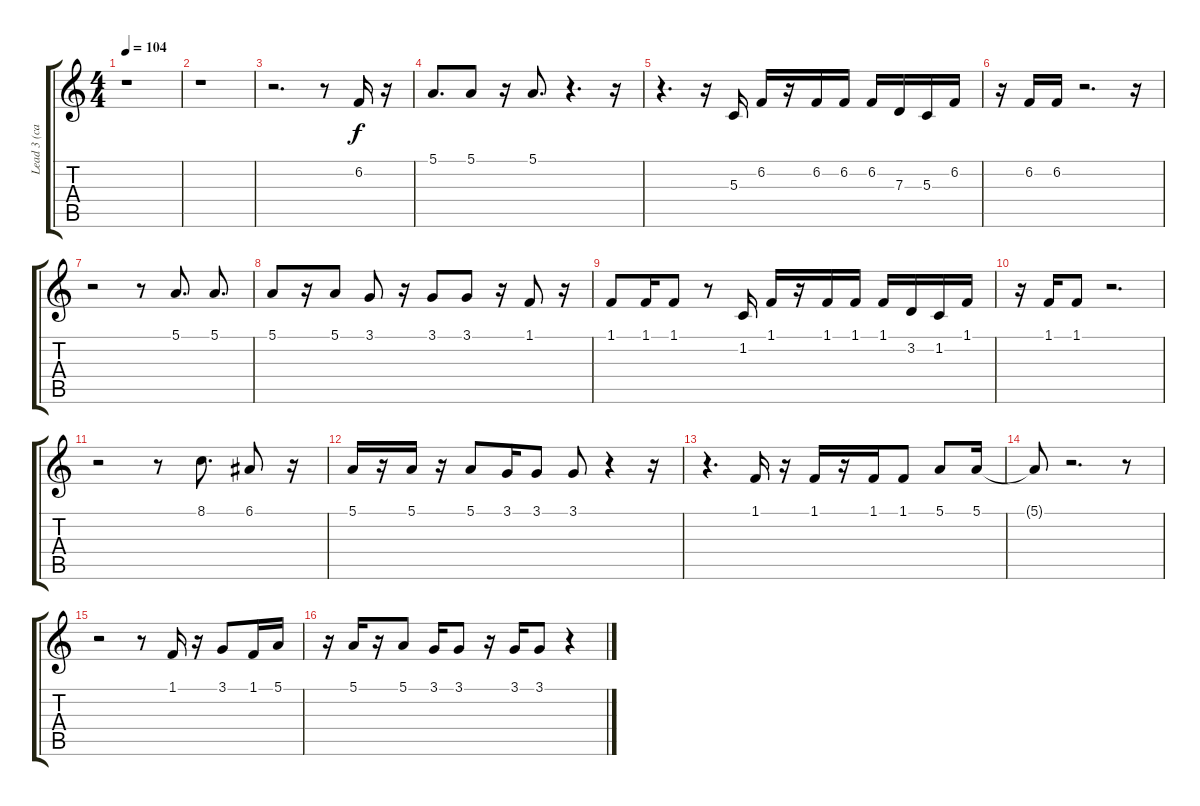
\track ("Lead 3 (calliope lead)" "Lead 3 (ca") {instrument vibraphone}
\staff {score tabs}
\tuning (E4 B3 G3 D3 A2 E2) {hide}
\ts (4 4)
\tempo 104
\clef g2
\ks c
r.1{dy f} |
r.1 |
r.2{d} r.8 6.2.16 r.16 |
5.1.8{d} 5.1.8 r.16 5.1.8{d} r.4{d} r.16 |
r.4{d} r.16 5.3.16 6.2.16 r.16 6.2.16 6.2.16 6.2.16 7.3.16 5.3.16 6.2.16 |
r.16 6.2.16 6.2.16 r.2{d} r.16 |
r.2 r.8 5.1.8{d} 5.1.8{d} |
5.1.8 r.16 5.1.8 3.1.8 r.16 3.1.8 3.1.8 r.16 1.1.8 r.16 |
1.1.8 1.1.16 1.1.8 r.8 1.2.16 1.1.16 r.16 1.1.16 1.1.16 1.1.16 3.2.16 1.2.16 1.1.16 |
r.16 1.1.16 1.1.8 r.2{d} |
r.2 r.8 8.1.8{d} 6.1.8 r.16 |
5.1.16 r.16 5.1.16 r.16 5.1.8 3.1.16 3.1.8 3.1.8 r.4 r.16 |
r.4{d} 1.1.16 r.16 1.1.16 r.16 1.1.16 1.1.8 5.1.8 5.1.16 |
5.1{t}.8 r.2{d} r.8 |
r.2 r.8 1.1.16 r.16 3.1.8 1.1.16 5.1.16 |
r.16 5.1.16 r.16 5.1.8 3.1.16 3.1.8 r.16 3.1.16 3.1.8 r.4
